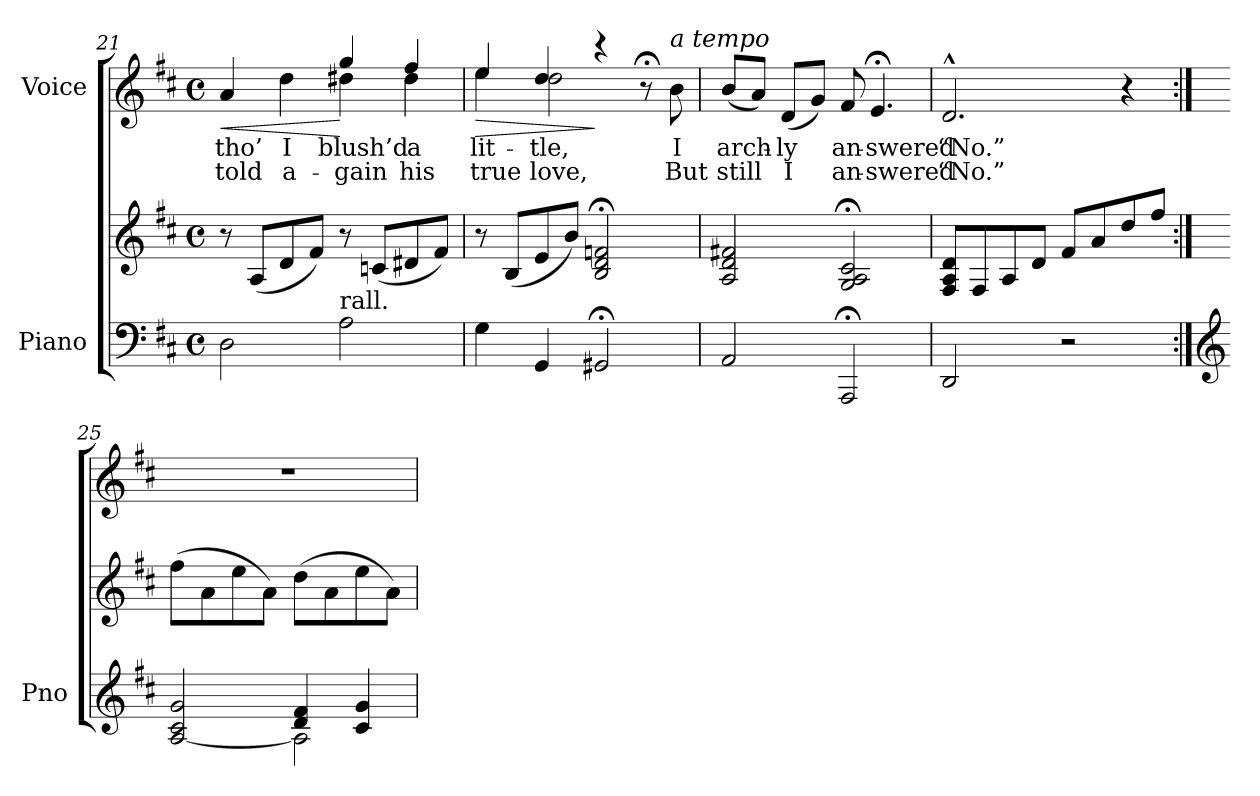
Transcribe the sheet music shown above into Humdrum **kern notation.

**kern	**kern	**kern	**text	**text	**dynam
*part2	*part2	*part1	*part1	*part1	*part1
*staff3	*staff2	*staff1	*staff1	*staff1	*staff1
*I"Piano	*	*I"Voice	*	*	*
*I'Pno	*	*	*	*	*
*clefF4	*clefG2	*clefG2	*	*	*
*k[f#c#]	*k[f#c#]	*k[f#c#]	*	*	*
*M4/4	*M4/4	*M4/4	*	*	*
*met(c)	*met(c)	*met(c)	*	*	*
=21	=21	=21	=21	=21	=21
!	!	!LO:TX:a:t=poco rall.	!	!	!
!	!	!	!	!	!LO:HP:b
*	*	*^	*	*	*
2D\	8r	4a/	2ryy	tho’	told	<
.	(8A/L	.	.	.	.	.
.	8d/	4dd\	.	I	a-	.
.	8f#/J)	.	.	.	.	.
!LO:TX:a:t=rall.	!	!	!	!	!	!
2A\	8r	4dd#X\	4gg/	blush’d	-gain	[
.	(8cn/L	.	.	.	.	.
.	8d#X/	4dd#\	4ff#/	a	his	.
.	8f#/J)	.	.	.	.	.
=22	=22	=22	=22	=22	=22	=22
!	!	!	!	!	!	!LO:HP:b
4G\	8r	4ee\	4ee/	lit-	true	>
.	(8B/L	.	.	.	.	.
4GG/	8e/	4dd/	2dd\	-tle,	love,	.
.	8b/J)	.	.	.	.	.
2GG#X;/	2B/;< 2d/;< 2fn/;<	4r	.	.	.	]
.	.	8r;<	4ryy	.	.	.
!	!	!LO:TX:i:t=a tempo	!	!	!	!
.	.	8b\	.	I	But	.
*	*	*v	*v	*	*	*
=23	=23	=23	=23	=23	=23
2AA/	2A/ 2d/ 2f#X/	(8b/L	arch-	still	.
.	.	8a/J)	.	.	.
.	.	(8d/L	-ly	I	.
.	.	8g/J)	.	.	.
2AAA;</	2G/;< 2A/;< 2c#/;<	8f#/	an-	an-	.
.	.	4.e;</	-swered	-swered	.
=24	=24	=24	=24	=24	=24
2DD/	8F#/ 8A/ 8d/L	2.d^^/	“No.”	“No.”	.
.	8F#/	.	.	.	.
.	8A/	.	.	.	.
.	8d/J	.	.	.	.
2r	8f#/L	.	.	.	.
.	8a/	.	.	.	.
.	8dd/	4r	.	.	.
.	8ff#/J	.	.	.	.
=25:|!	=25:|!	=25:|!	=25:|!	=25:|!	=25:|!
*clefG2	*	*	*	*	*
*^	*	*	*	*	*
[<2A/ 2c#/ 2g/	2ryy	(8ff#\L	1r	.	.	.
.	.	8a\	.	.	.	.
.	.	8ee\	.	.	.	.
.	.	8a\J)	.	.	.	.
4d/ 4f#/	2A\]	(8dd\L	.	.	.	.
.	.	8a\	.	.	.	.
4c#/ 4g/	.	8ee\	.	.	.	.
.	.	8a\J)	.	.	.	.
*v	*v	*	*	*	*	*
=	=	=	=	=	=
*-	*-	*-	*-	*-	*-
